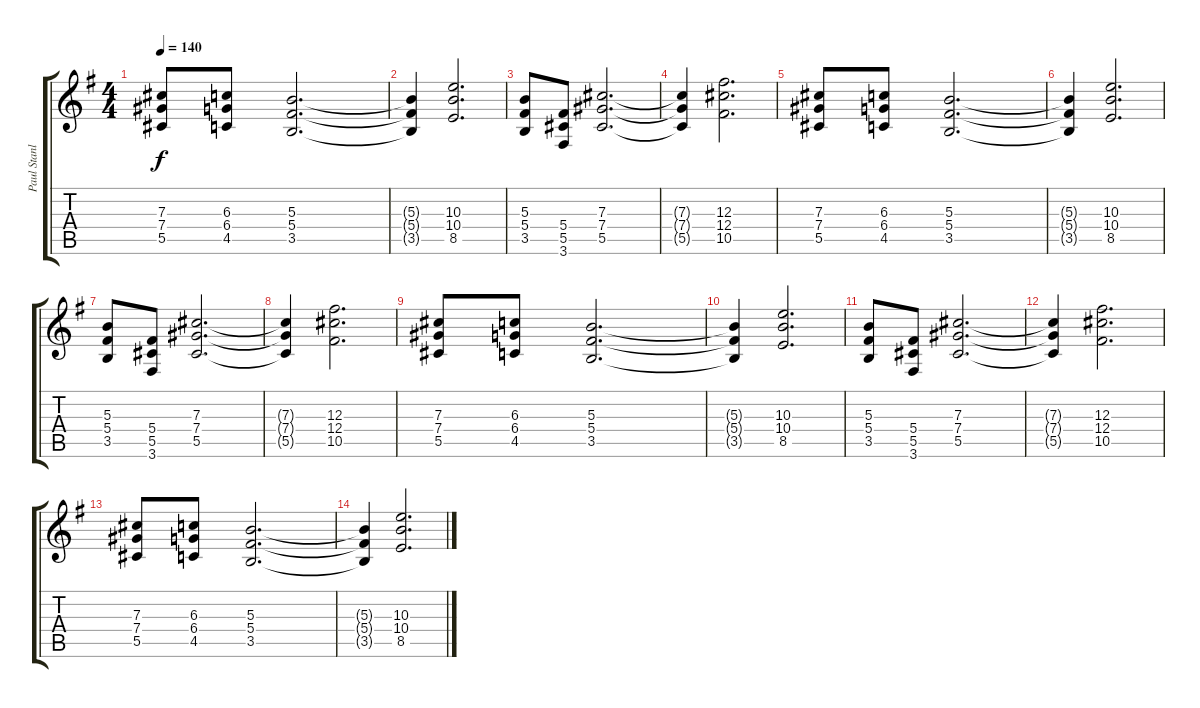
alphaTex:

\track ("Paul Stanley" "Paul Stanl") {instrument distortionguitar}
\staff {score tabs}
\tuning (Eb4 Bb3 Gb3 Db3 Ab2 Eb2) {hide}
\ts (4 4)
\tempo 140
\clef g2
\ks g
(7.3 7.4 5.5).8{dy f} (6.3 6.4 4.5).8 (5.3 5.4 3.5).2{d} |
(5.3{t} 5.4{t} 3.5{t}).4 (10.3 10.4 8.5).2{d} |
(5.3 5.4 3.5).8 (5.4 5.5 3.6).8 (7.3 7.4 5.5).2{d} |
(7.3{t} 7.4{t} 5.5{t}).4 (12.3 12.4 10.5).2{d} |
(7.3 7.4 5.5).8 (6.3 6.4 4.5).8 (5.3 5.4 3.5).2{d} |
(5.3{t} 5.4{t} 3.5{t}).4 (10.3 10.4 8.5).2{d} |
(5.3 5.4 3.5).8{volume 3} (5.4 5.5 3.6).8 (7.3 7.4 5.5).2{d} |
(7.3{t} 7.4{t} 5.5{t}).4 (12.3 12.4 10.5).2{d} |
(7.3 7.4 5.5).8 (6.3 6.4 4.5).8 (5.3 5.4 3.5).2{d} |
(5.3{t} 5.4{t} 3.5{t}).4 (10.3 10.4 8.5).2{d} |
(5.3 5.4 3.5).8{volume 0} (5.4 5.5 3.6).8 (7.3 7.4 5.5).2{d} |
(7.3{t} 7.4{t} 5.5{t}).4 (12.3 12.4 10.5).2{d} |
(7.3 7.4 5.5).8 (6.3 6.4 4.5).8 (5.3 5.4 3.5).2{d} |
(5.3{t} 5.4{t} 3.5{t}).4 (10.3 10.4 8.5).2{d}
